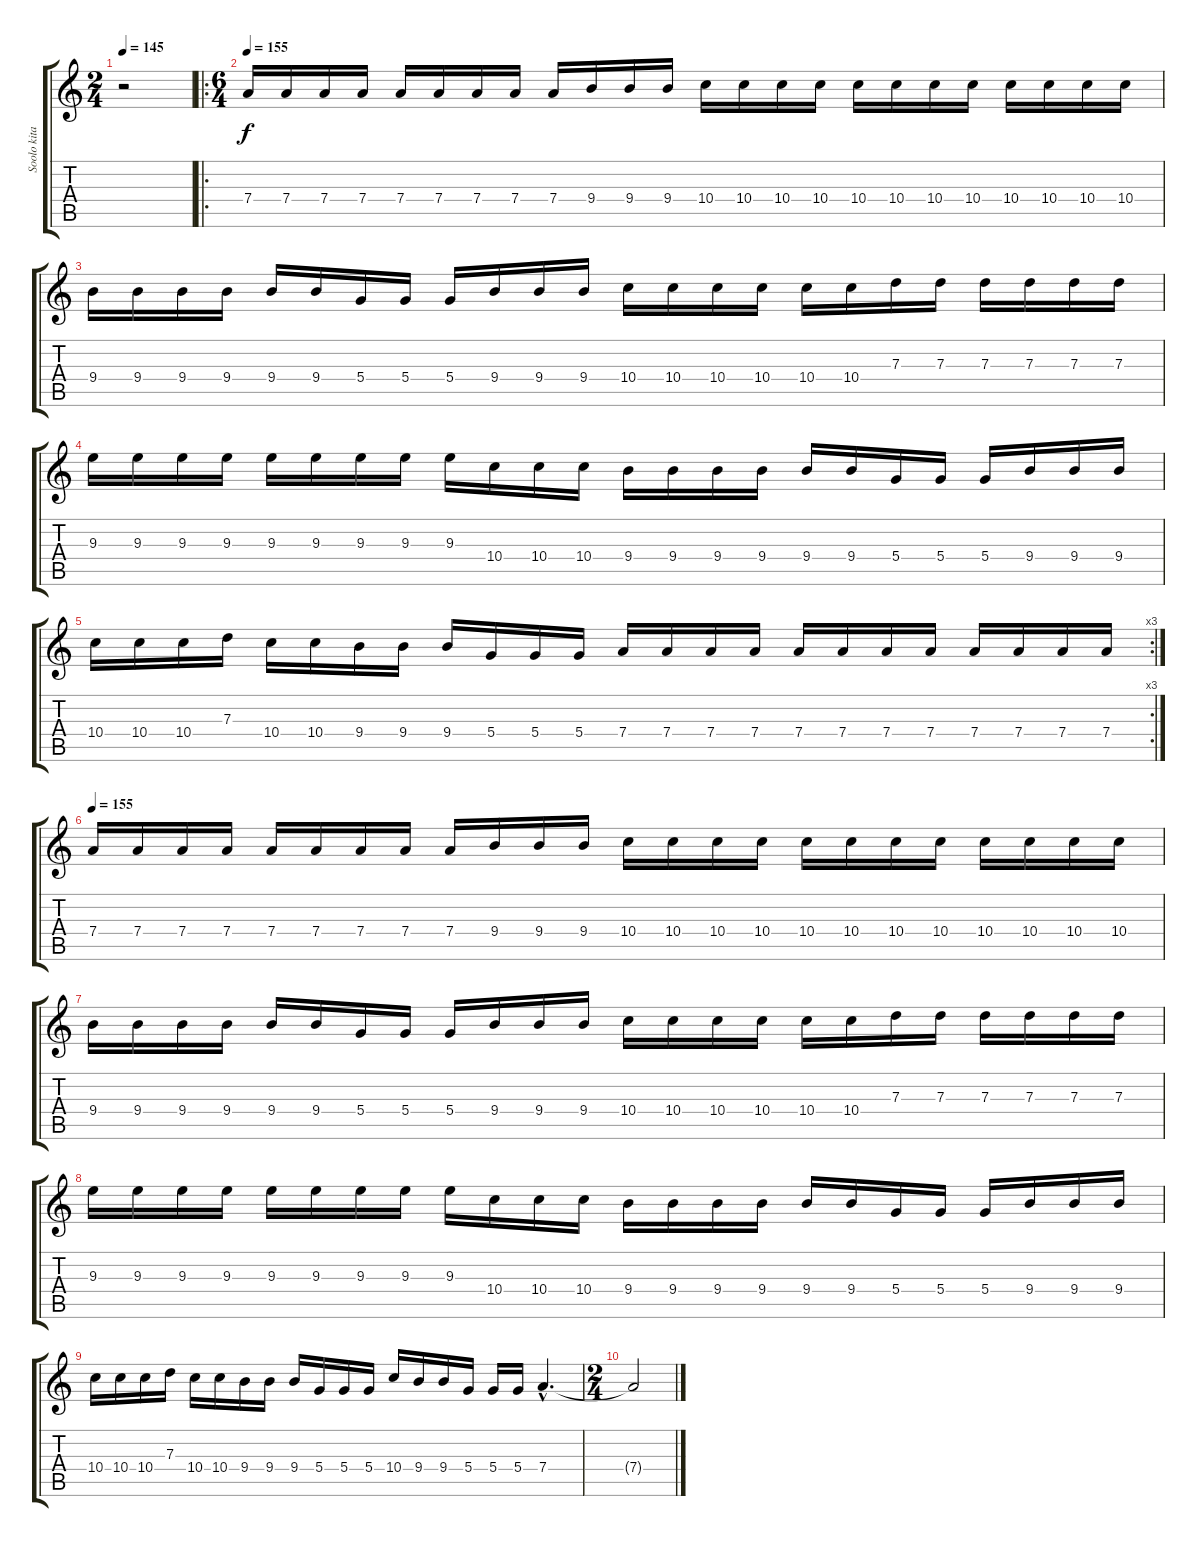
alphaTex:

\track ("Soolo kitara" "Soolo kita") {instrument distortionguitar}
\staff {score tabs}
\tuning (E4 B3 G3 D3 A2 E2) {hide}
\ts (2 4)
\tempo 145
\clef g2
\ks c
r.2{dy f} |
\ro
\ts (6 4)
\tempo 155
7.4.16 7.4.16 7.4.16 7.4.16 7.4.16 7.4.16 7.4.16 7.4.16 7.4.16 9.4.16 9.4.16 9.4.16 10.4.16 10.4.16 10.4.16 10.4.16 10.4.16 10.4.16 10.4.16 10.4.16 10.4.16 10.4.16 10.4.16 10.4.16 |
9.4.16 9.4.16 9.4.16 9.4.16 9.4.16 9.4.16 5.4.16 5.4.16 5.4.16 9.4.16 9.4.16 9.4.16 10.4.16 10.4.16 10.4.16 10.4.16 10.4.16 10.4.16 7.3.16 7.3.16 7.3.16 7.3.16 7.3.16 7.3.16 |
9.3.16 9.3.16 9.3.16 9.3.16 9.3.16 9.3.16 9.3.16 9.3.16 9.3.16 10.4.16 10.4.16 10.4.16 9.4.16 9.4.16 9.4.16 9.4.16 9.4.16 9.4.16 5.4.16 5.4.16 5.4.16 9.4.16 9.4.16 9.4.16 |
\rc 3
10.4.16 10.4.16 10.4.16 7.3.16 10.4.16 10.4.16 9.4.16 9.4.16 9.4.16 5.4.16 5.4.16 5.4.16 7.4.16 7.4.16 7.4.16 7.4.16 7.4.16 7.4.16 7.4.16 7.4.16 7.4.16 7.4.16 7.4.16 7.4.16 |
\tempo 155
7.4.16 7.4.16 7.4.16 7.4.16 7.4.16 7.4.16 7.4.16 7.4.16 7.4.16 9.4.16 9.4.16 9.4.16 10.4.16 10.4.16 10.4.16 10.4.16 10.4.16 10.4.16 10.4.16 10.4.16 10.4.16 10.4.16 10.4.16 10.4.16 |
9.4.16 9.4.16 9.4.16 9.4.16 9.4.16 9.4.16 5.4.16 5.4.16 5.4.16 9.4.16 9.4.16 9.4.16 10.4.16 10.4.16 10.4.16 10.4.16 10.4.16 10.4.16 7.3.16 7.3.16 7.3.16 7.3.16 7.3.16 7.3.16 |
9.3.16 9.3.16 9.3.16 9.3.16 9.3.16 9.3.16 9.3.16 9.3.16 9.3.16 10.4.16 10.4.16 10.4.16 9.4.16 9.4.16 9.4.16 9.4.16 9.4.16 9.4.16 5.4.16 5.4.16 5.4.16 9.4.16 9.4.16 9.4.16 |
10.4.16 10.4.16 10.4.16 7.3.16 10.4.16 10.4.16 9.4.16 9.4.16 9.4.16 5.4.16 5.4.16 5.4.16 10.4.16 9.4.16 9.4.16 5.4.16 5.4.16 5.4.16 7.4{hac}.4{d} |
\ts (2 4)
7.4{t}.2
